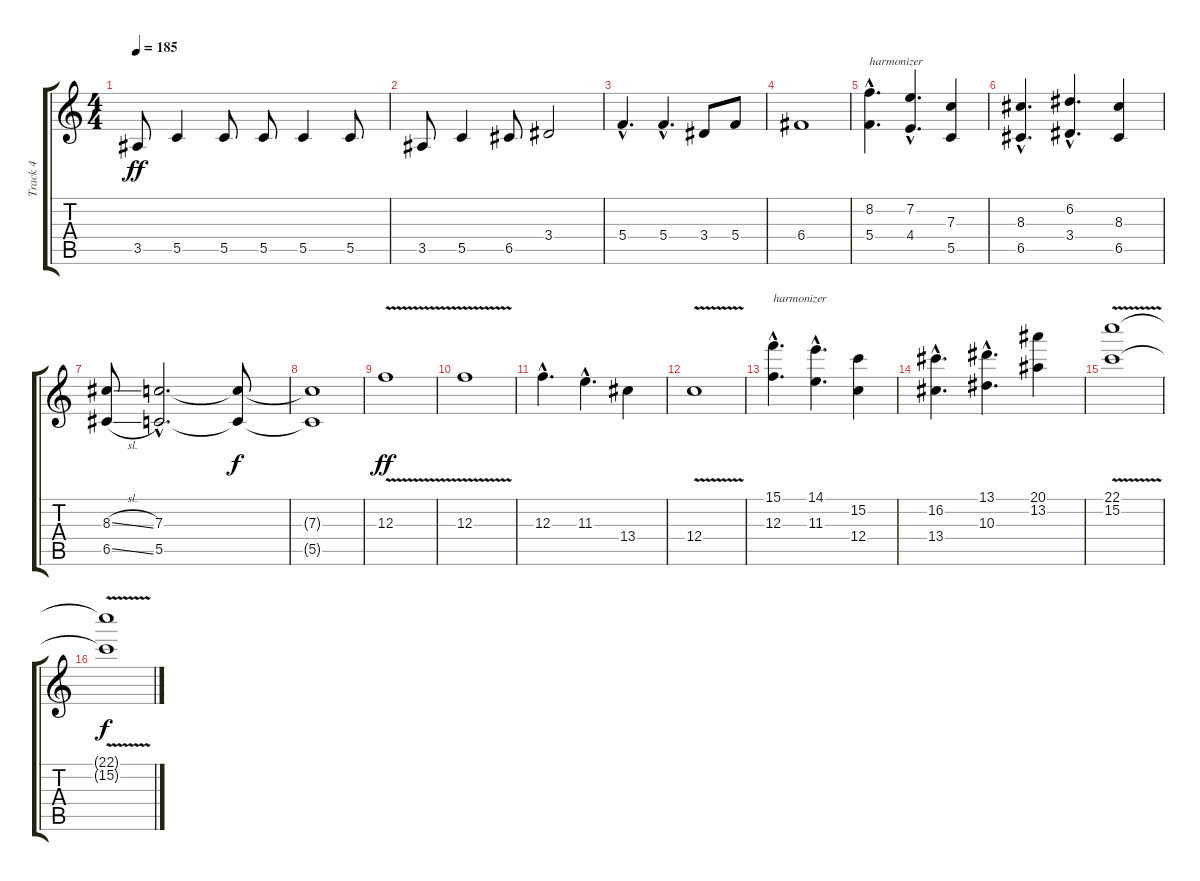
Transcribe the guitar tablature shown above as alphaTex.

\track ("Track 4" "Track 4") {instrument distortionguitar}
\staff {score tabs}
\tuning (D4 A3 F3 C3 G2 D2) {hide}
\ts (4 4)
\tempo 185
\clef g2
\ks c
3.5.8{dy ff} 5.5.4 5.5.8 5.5.8 5.5.4 5.5.8 |
3.5.8 5.5.4 6.5.8 3.4.2 |
5.4{hac}.4{d} 5.4{hac}.4{d} 3.4.8 5.4.8 |
6.4.1 |
(8.2{hac} 5.4{hac}).4{d txt "harmonizer"} (7.2{hac} 4.4{hac}).4{d} (7.3 5.5).4 |
(8.3{hac} 6.5{hac}).4{d} (6.2{hac} 3.4{hac}).4{d} (8.3 6.5).4 |
(8.3{sl} 6.5{sl}).8 (7.3{hac} 5.5{hac}).2{d} (7.3{t} 5.5{t}).8{dy f} |
(7.3{t} 5.5{t}).1 |
12.3{v}.1{dy ff} |
12.3{v}.1 |
12.3{hac}.4{d} 11.3{hac}.4{d} 13.4.4 |
12.4{v}.1 |
(15.1{hac} 12.3{hac}).4{d txt "harmonizer"} (14.1{hac} 11.3{hac}).4{d} (15.2 12.4).4 |
(16.2{hac} 13.4{hac}).4{d} (13.1{hac} 10.3{hac}).4{d} (20.1 13.2).4 |
(22.1 15.2{v}).1 |
(22.1{t} 15.2{t}).1{dy f}
